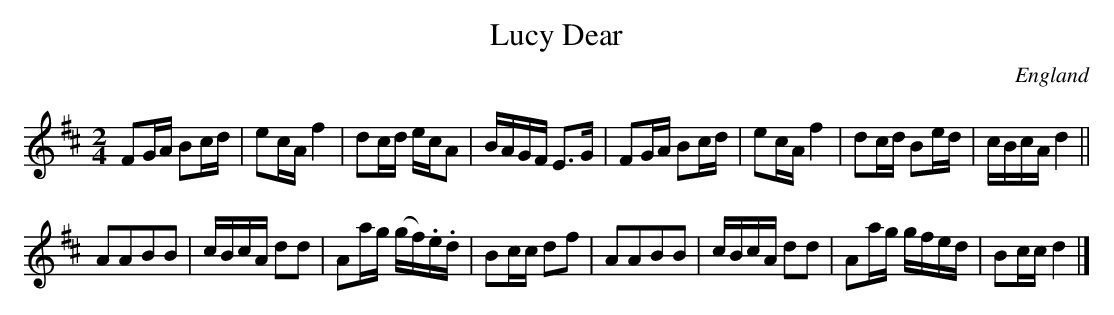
X:1
T:Lucy Dear
L:1/8
M:2/4
O:England
K:D major
FG/A/ Bc/d/ | ec/A/ f2 | dc/d/ e/c/A | B/A/G/F/ E>G | \
FG/A/ Bc/d/ | ec/A/ f2 | dc/d/ Be/d/ | c/B/c/A/ d2 ||
AABB | c/B/c/A/ dd | Aa/g/ (g/f/).e/.d/ | Bc/c/ df | \
AABB | c/B/c/A/ dd | Aa/g/ g/f/e/d/ | Bc/c/ d2 |]
